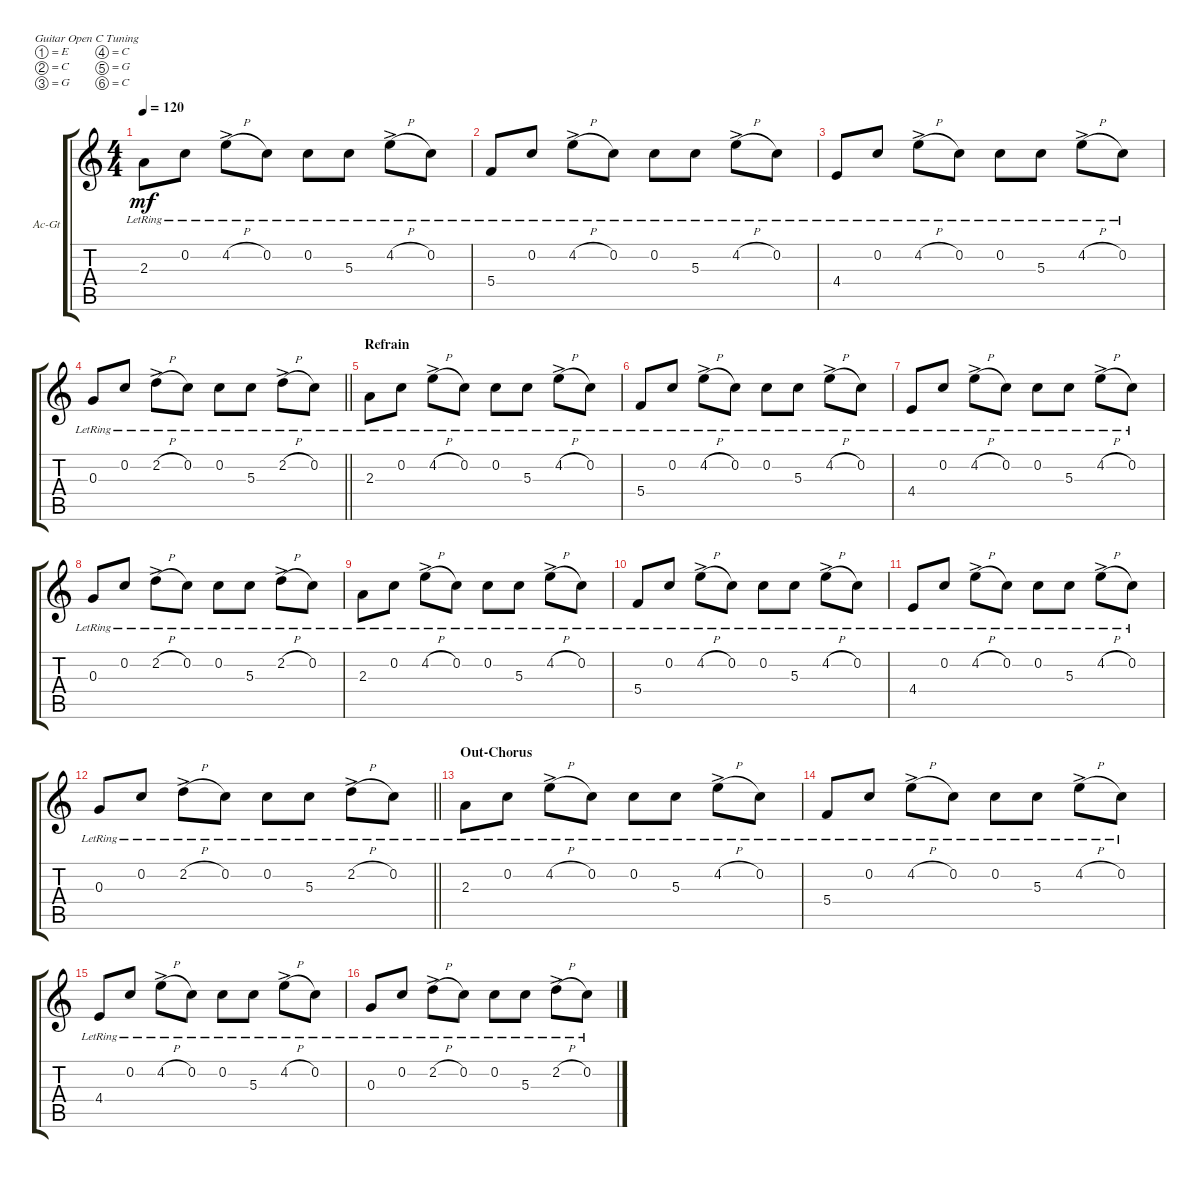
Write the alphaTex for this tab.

\defaultSystemsLayout 4
\bracketExtendMode groupsimilarinstruments
\firstSystemTrackNameOrientation horizontal
\otherSystemsTrackNameOrientation horizontal
\track ("Acoustic Guitar" "Ac-Gt") {multiBarRest instrument acousticguitarsteel}
\staff {score tabs}
\tuning (E4 C4 G3 C3 G2 C2)
\ts (4 4)
\tempo 120
\clef g2
\ks c
2.3{lr}.8{dy mf} 0.2{lr}.8 4.2{h ac lr}.8 0.2{lr}.8 0.2{lr}.8 5.3{lr}.8 4.2{h ac lr}.8 0.2{lr}.8 |
5.4{lr}.8 0.2{lr}.8 4.2{h ac lr}.8 0.2{lr}.8 0.2{lr}.8 5.3{lr}.8 4.2{h ac lr}.8 0.2{lr}.8 |
4.4{lr}.8 0.2{lr}.8 4.2{h ac lr}.8 0.2{lr}.8 0.2{lr}.8 5.3{lr}.8 4.2{h ac lr}.8 0.2{lr}.8 |
\barLineRight lightlight
0.3{lr}.8 0.2{lr}.8 2.2{h ac lr}.8 0.2{lr}.8 0.2{lr}.8 5.3{lr}.8 2.2{h ac lr}.8 0.2{lr}.8 |
\section ("" "Refrain")
2.3{lr}.8 0.2{lr}.8 4.2{h ac lr}.8 0.2{lr}.8 0.2{lr}.8 5.3{lr}.8 4.2{h ac lr}.8 0.2{lr}.8 |
5.4{lr}.8 0.2{lr}.8 4.2{h ac lr}.8 0.2{lr}.8 0.2{lr}.8 5.3{lr}.8 4.2{h ac lr}.8 0.2{lr}.8 |
4.4{lr}.8 0.2{lr}.8 4.2{h ac lr}.8 0.2{lr}.8 0.2{lr}.8 5.3{lr}.8 4.2{h ac lr}.8 0.2{lr}.8 |
0.3{lr}.8 0.2{lr}.8 2.2{h ac lr}.8 0.2{lr}.8 0.2{lr}.8 5.3{lr}.8 2.2{h ac lr}.8 0.2{lr}.8 |
2.3{lr}.8 0.2{lr}.8 4.2{h ac lr}.8 0.2{lr}.8 0.2{lr}.8 5.3{lr}.8 4.2{h ac lr}.8 0.2{lr}.8 |
5.4{lr}.8 0.2{lr}.8 4.2{h ac lr}.8 0.2{lr}.8 0.2{lr}.8 5.3{lr}.8 4.2{h ac lr}.8 0.2{lr}.8 |
4.4{lr}.8 0.2{lr}.8 4.2{h ac lr}.8 0.2{lr}.8 0.2{lr}.8 5.3{lr}.8 4.2{h ac lr}.8 0.2{lr}.8 |
\barLineRight lightlight
0.3{lr}.8 0.2{lr}.8 2.2{h ac lr}.8 0.2{lr}.8 0.2{lr}.8 5.3{lr}.8 2.2{h ac lr}.8 0.2{lr}.8 |
\section ("" "Out-Chorus")
2.3{lr}.8 0.2{lr}.8 4.2{h ac lr}.8 0.2{lr}.8 0.2{lr}.8 5.3{lr}.8 4.2{h ac lr}.8 0.2{lr}.8 |
5.4{lr}.8 0.2{lr}.8 4.2{h ac lr}.8 0.2{lr}.8 0.2{lr}.8 5.3{lr}.8 4.2{h ac lr}.8 0.2{lr}.8 |
4.4{lr}.8 0.2{lr}.8 4.2{h ac lr}.8 0.2{lr}.8 0.2{lr}.8 5.3{lr}.8 4.2{h ac lr}.8 0.2{lr}.8 |
0.3{lr}.8 0.2{lr}.8 2.2{h ac lr}.8 0.2{lr}.8 0.2{lr}.8 5.3{lr}.8 2.2{h ac lr}.8 0.2{lr}.8
